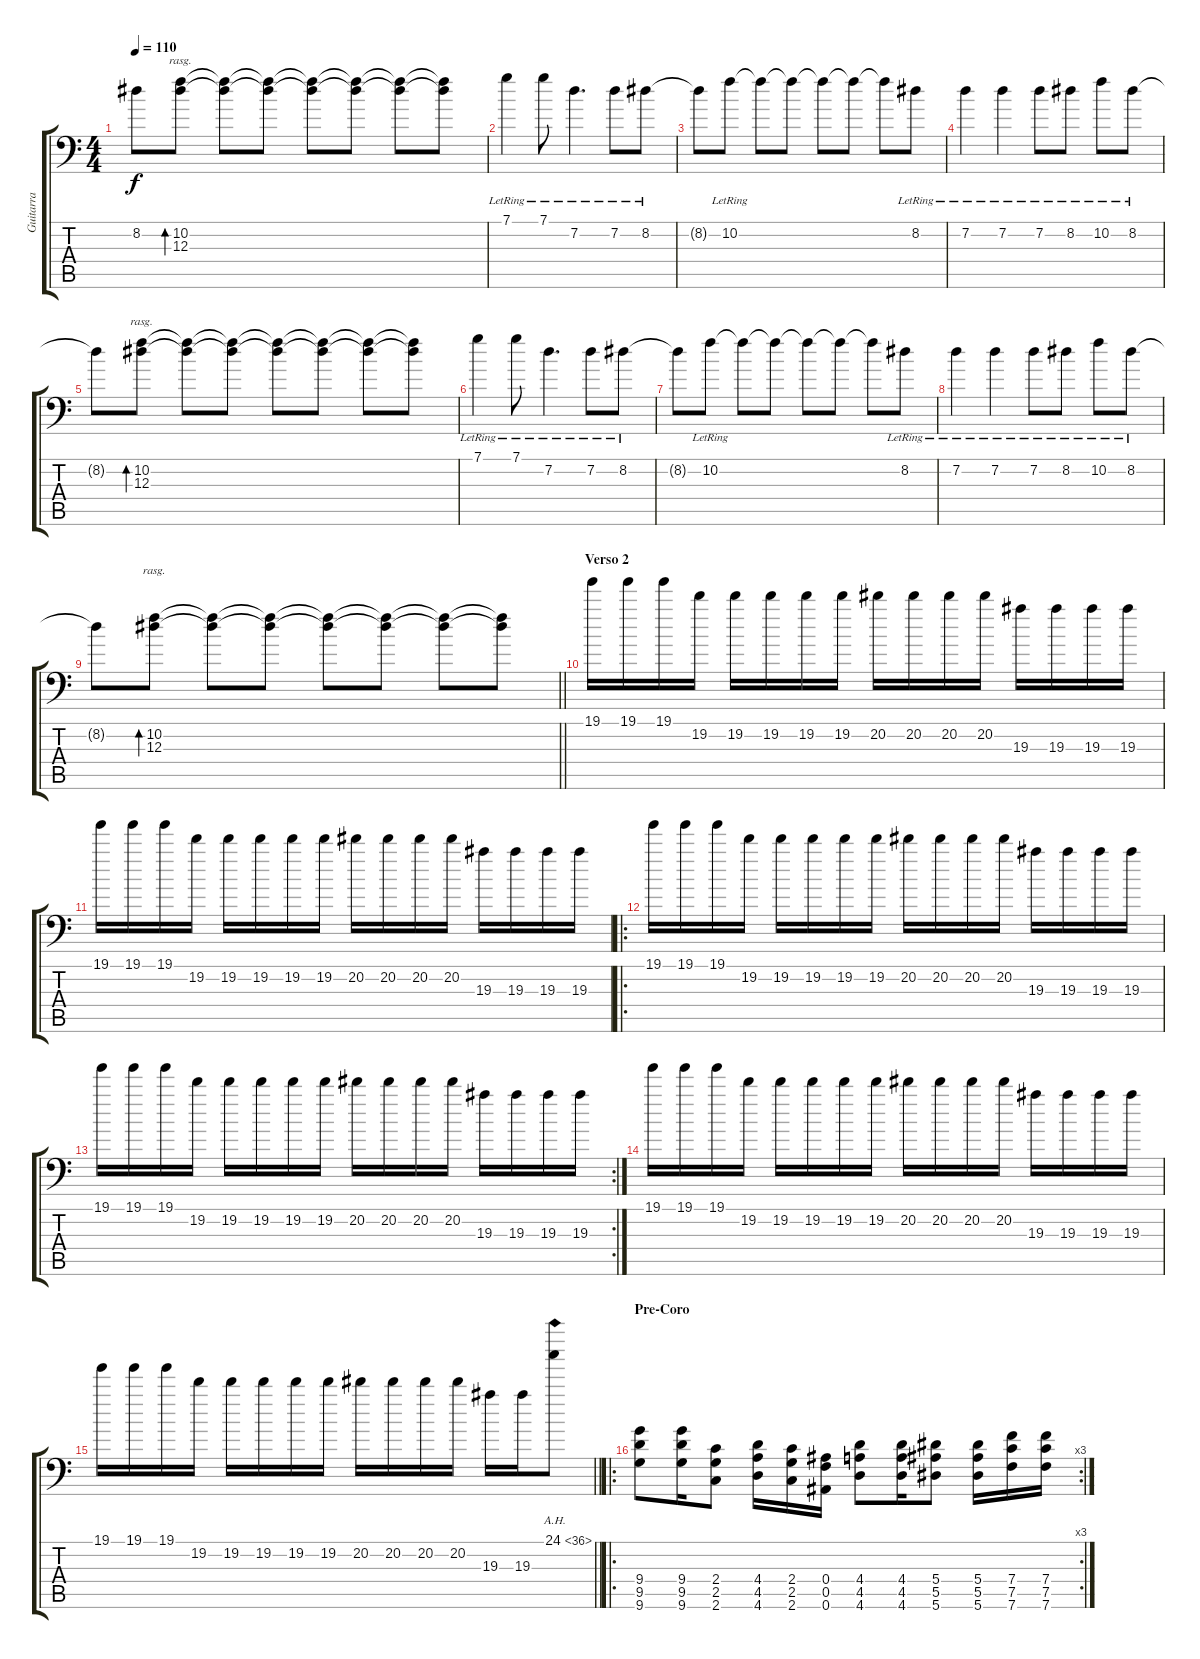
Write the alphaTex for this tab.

\track ("Guitarra" "Guitarra") {instrument distortionguitar}
\staff {score tabs}
\tuning (C4 G3 Eb3 Bb2 F2 Bb1) {hide}
\ts (4 4)
\tempo 110
\clef f4
\ks c
8.2{t}.8{dy f} (10.2 12.3).8{bd 120 rasg ii} (10.2{t} 12.3{t}).8 (10.2{t} 12.3{t}).8 (10.2{t} 12.3{t}).8 (10.2{t} 12.3{t}).8 (10.2{t} 12.3{t}).8 (10.2{t} 12.3{t}).8 |
7.1{lr}.4 7.1{lr}.8 7.2{lr}.4{d} 7.2{lr}.8 8.2{lr}.8 |
8.2{t}.8 10.2{lr}.8 10.2{t}.8 10.2{t}.8 10.2{t}.8 10.2{t}.8 10.2{t}.8 8.2{lr}.8 |
7.2{lr}.4 7.2{lr}.4 7.2{lr}.8 8.2{lr}.8 10.2{lr}.8 8.2{lr}.8 |
8.2{t}.8 (10.2 12.3).8{bd 120 rasg ii} (10.2{t} 12.3{t}).8 (10.2{t} 12.3{t}).8 (10.2{t} 12.3{t}).8 (10.2{t} 12.3{t}).8 (10.2{t} 12.3{t}).8 (10.2{t} 12.3{t}).8 |
7.1{lr}.4 7.1{lr}.8 7.2{lr}.4{d} 7.2{lr}.8 8.2{lr}.8 |
8.2{t}.8 10.2{lr}.8 10.2{t}.8 10.2{t}.8 10.2{t}.8 10.2{t}.8 10.2{t}.8 8.2{lr}.8 |
7.2{lr}.4 7.2{lr}.4 7.2{lr}.8 8.2{lr}.8 10.2{lr}.8 8.2{lr}.8 |
\barLineRight lightlight
8.2{t}.8 (10.2 12.3).8{bd 120 rasg ii} (10.2{t} 12.3{t}).8 (10.2{t} 12.3{t}).8 (10.2{t} 12.3{t}).8 (10.2{t} 12.3{t}).8 (10.2{t} 12.3{t}).8 (10.2{t} 12.3{t}).8 |
\section ("" "Verso 2")
19.1.16 19.1.16 19.1.16 19.2.16 19.2.16 19.2.16 19.2.16 19.2.16 20.2.16 20.2.16 20.2.16 20.2.16 19.3.16 19.3.16 19.3.16 19.3.16 |
19.1.16 19.1.16 19.1.16 19.2.16 19.2.16 19.2.16 19.2.16 19.2.16 20.2.16 20.2.16 20.2.16 20.2.16 19.3.16 19.3.16 19.3.16 19.3.16 |
\ro
19.1.16 19.1.16 19.1.16 19.2.16 19.2.16 19.2.16 19.2.16 19.2.16 20.2.16 20.2.16 20.2.16 20.2.16 19.3.16 19.3.16 19.3.16 19.3.16 |
\rc 2
19.1.16 19.1.16 19.1.16 19.2.16 19.2.16 19.2.16 19.2.16 19.2.16 20.2.16 20.2.16 20.2.16 20.2.16 19.3.16 19.3.16 19.3.16 19.3.16 |
19.1.16 19.1.16 19.1.16 19.2.16 19.2.16 19.2.16 19.2.16 19.2.16 20.2.16 20.2.16 20.2.16 20.2.16 19.3.16 19.3.16 19.3.16 19.3.16 |
\barLineRight lightlight
19.1.16 19.1.16 19.1.16 19.2.16 19.2.16 19.2.16 19.2.16 19.2.16 20.2.16 20.2.16 20.2.16 20.2.16 19.3.16 19.3.16 24.1{ah 12}.8 |
\ro
\rc 3
\section ("" "Pre-Coro")
(9.4 9.5 9.6).8 (9.4 9.5 9.6).16 (2.4 2.5 2.6).8 (4.4 4.5 4.6).16 (2.4 2.5 2.6).16 (0.4 0.5 0.6).16 (4.4 4.5 4.6).8 (4.4 4.5 4.6).16 (5.4 5.5 5.6).8 (5.4 5.5 5.6).16 (7.4 7.5 7.6).16 (7.4 7.5 7.6).16
